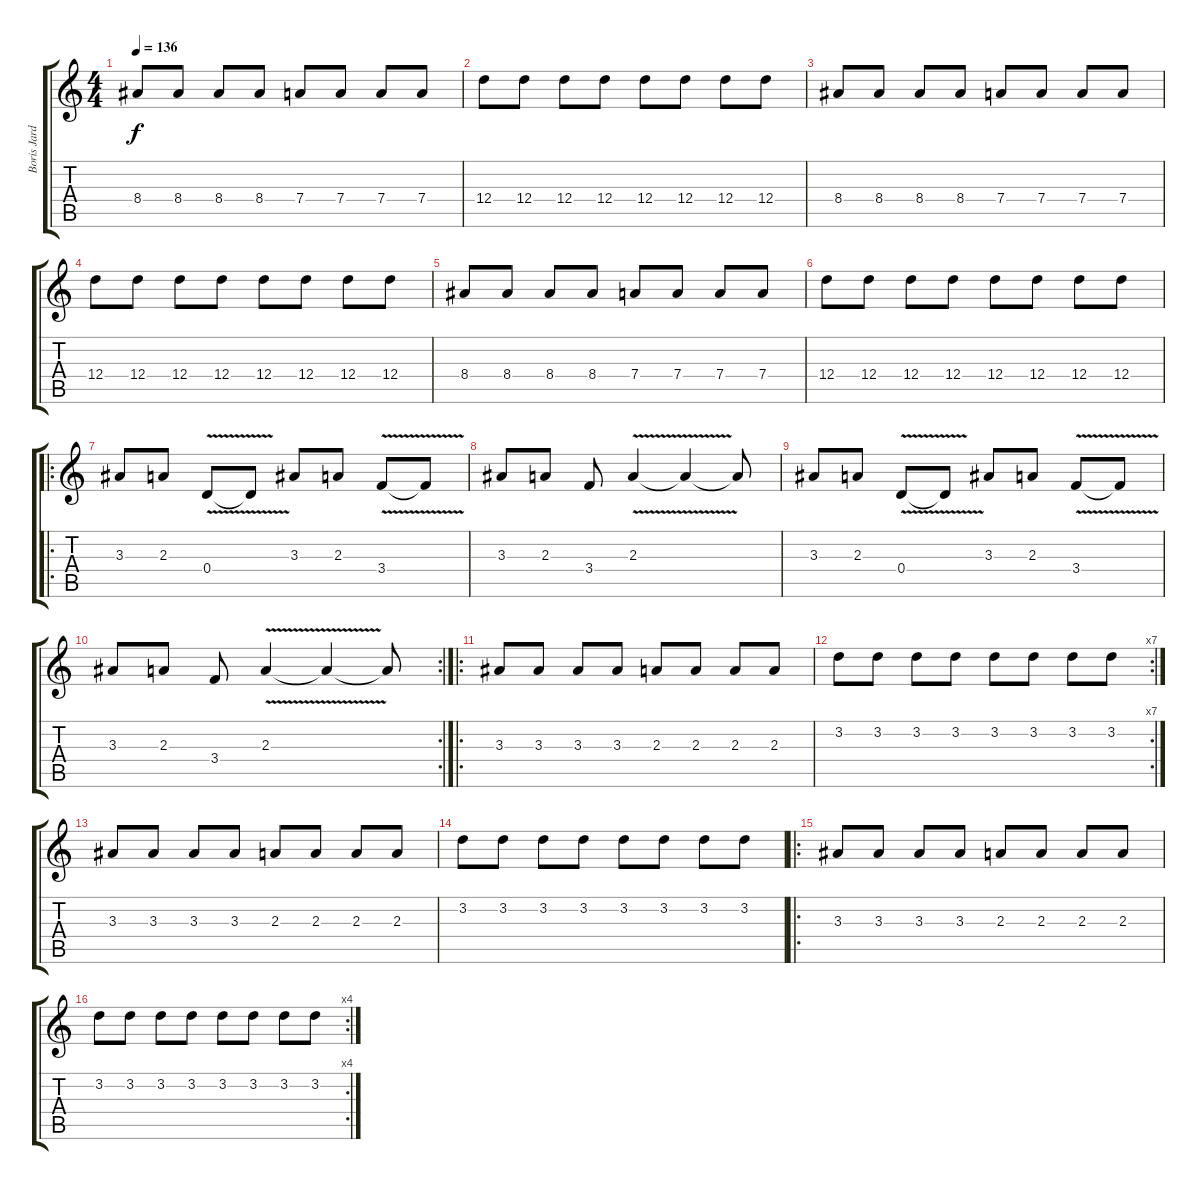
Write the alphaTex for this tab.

\track ("Boris Jardel (guitare2)" "Boris Jard") {instrument overdrivenguitar}
\staff {score tabs}
\tuning (E4 B3 G3 D3 A2 E2) {hide}
\ts (4 4)
\tempo 136
\clef g2
\ks c
8.4.8{dy f} 8.4.8 8.4.8 8.4.8 7.4.8 7.4.8 7.4.8 7.4.8 |
12.4.8 12.4.8 12.4.8 12.4.8 12.4.8 12.4.8 12.4.8 12.4.8 |
8.4.8 8.4.8 8.4.8 8.4.8 7.4.8 7.4.8 7.4.8 7.4.8 |
12.4.8 12.4.8 12.4.8 12.4.8 12.4.8 12.4.8 12.4.8 12.4.8 |
8.4.8 8.4.8 8.4.8 8.4.8 7.4.8 7.4.8 7.4.8 7.4.8 |
12.4.8 12.4.8 12.4.8 12.4.8 12.4.8 12.4.8 12.4.8 12.4.8 |
\ro
3.3.8 2.3.8 0.4{v}.8 0.4{t}.8 3.3.8 2.3.8 3.4{v}.8 3.4{t}.8 |
3.3.8 2.3.8 3.4.8 2.3{v}.4 2.3{t}.4 2.3{t}.8 |
3.3.8 2.3.8 0.4{v}.8 0.4{t}.8 3.3.8 2.3.8 3.4{v}.8 3.4{t}.8 |
\rc 2
3.3.8 2.3.8 3.4.8 2.3{v}.4 2.3{t}.4 2.3{t}.8 |
\ro
3.3.8 3.3.8 3.3.8 3.3.8 2.3.8 2.3.8 2.3.8 2.3.8 |
\rc 7
3.2.8 3.2.8 3.2.8 3.2.8 3.2.8 3.2.8 3.2.8 3.2.8 |
3.3.8 3.3.8 3.3.8 3.3.8 2.3.8 2.3.8 2.3.8 2.3.8 |
3.2.8 3.2.8 3.2.8 3.2.8 3.2.8 3.2.8 3.2.8 3.2.8 |
\ro
3.3.8 3.3.8 3.3.8 3.3.8 2.3.8 2.3.8 2.3.8 2.3.8 |
\rc 4
3.2.8 3.2.8 3.2.8 3.2.8 3.2.8 3.2.8 3.2.8 3.2.8
